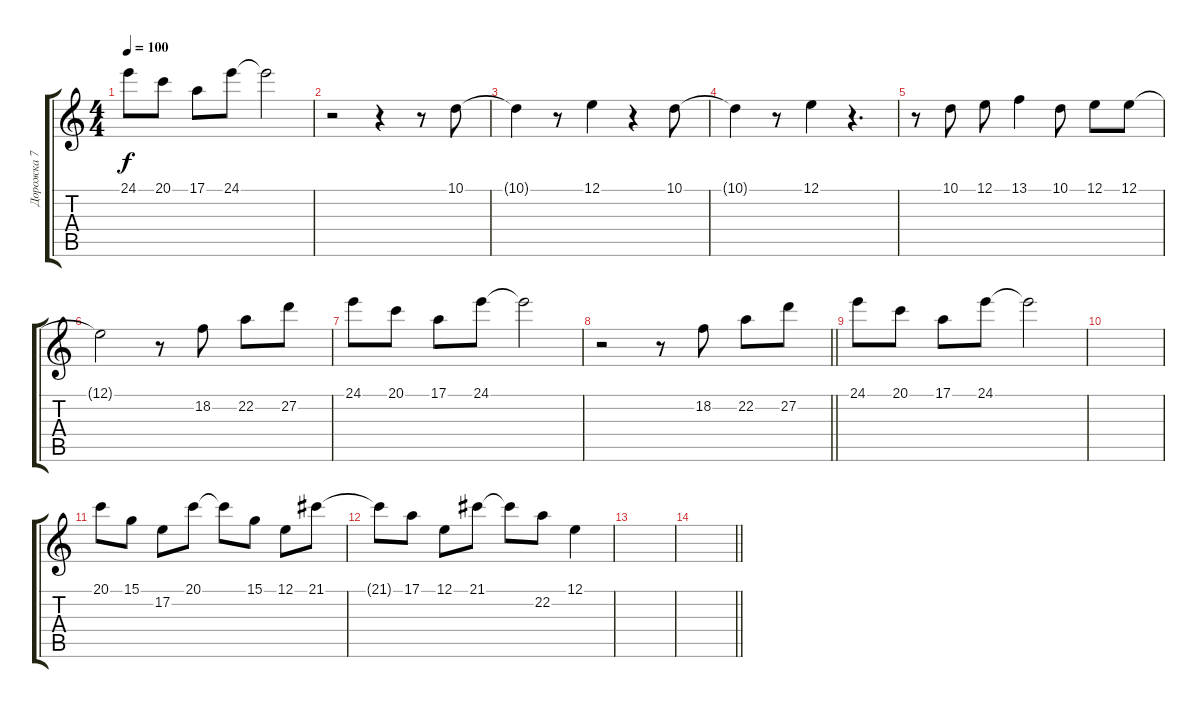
\track ("Дорожка 7" "Дорожка 7") {instrument musicbox}
\staff {score tabs}
\tuning (E4 B3 G3 D3 A2 E2) {hide}
\ts (4 4)
\tempo 100
\clef g2
\ks c
24.1.8{dy f} 20.1.8 17.1.8 24.1.8 24.1{t}.2 |
r.2 r.4 r.8 10.1.8 |
10.1{t}.4 r.8 12.1.4 r.4 10.1.8 |
10.1{t}.4 r.8 12.1.4 r.4{d} |
r.8 10.1.8 12.1.8 13.1.4 10.1.8 12.1.8 12.1.8 |
12.1{t}.2 r.8 18.2.8 22.2.8 27.2.8 |
24.1.8 20.1.8 17.1.8 24.1.8 24.1{t}.2 |
\barLineRight lightlight
r.2 r.8 18.2.8 22.2.8 27.2.8 |
24.1.8 20.1.8 17.1.8 24.1.8 24.1{t}.2 |
|
20.1.8 15.1.8 17.2.8 20.1.8 20.1{t}.8 15.1.8 12.1.8 21.1.8 |
21.1{t}.8 17.1.8 12.1.8 21.1.8 21.1{t}.8 22.2.8 12.1.4 |
|
\barLineRight lightlight
